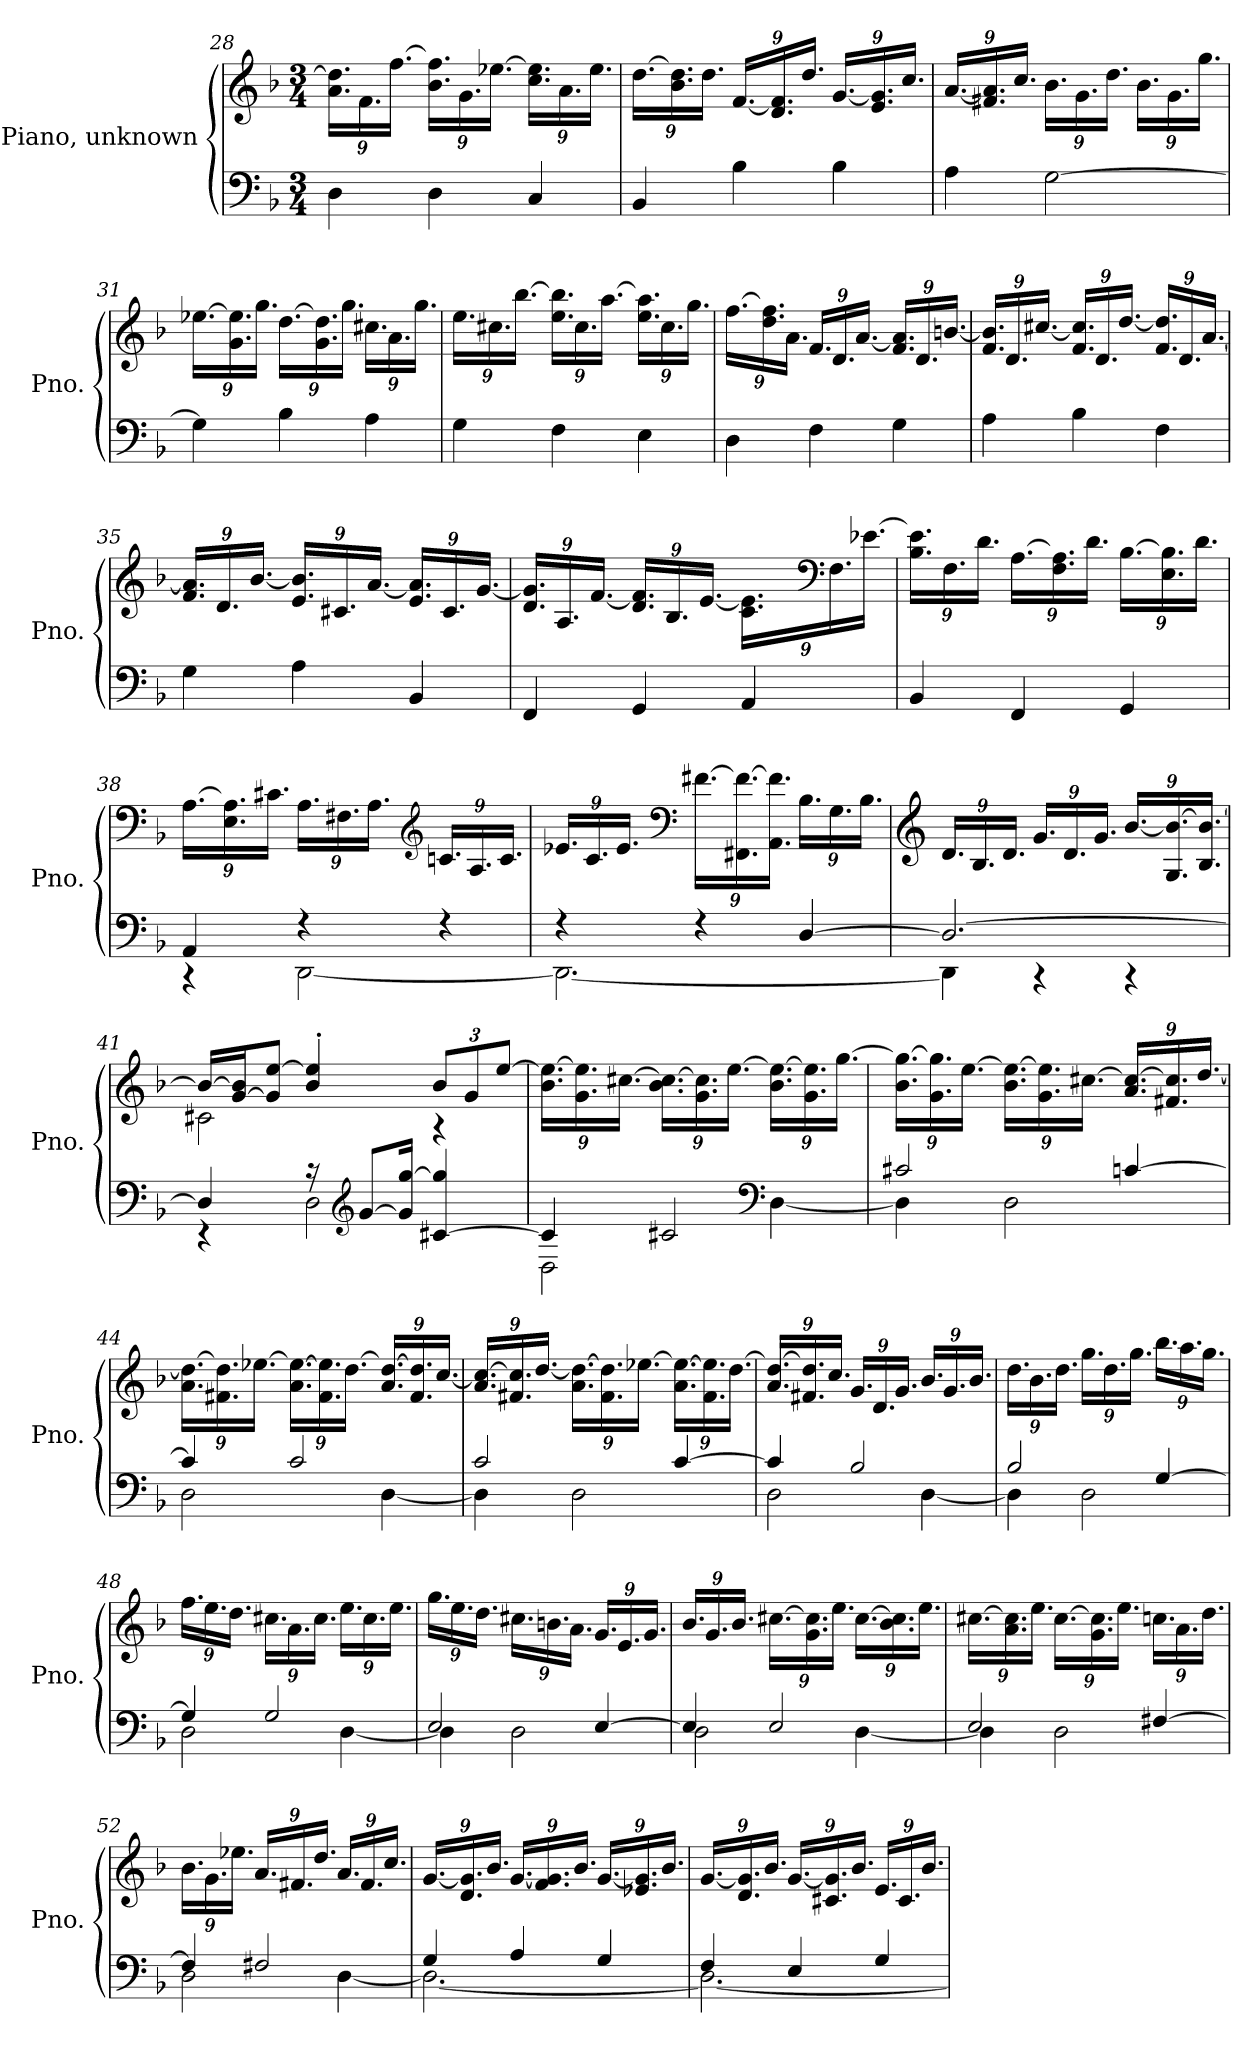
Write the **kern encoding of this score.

**kern	**kern
*part1	*part1
*staff2	*staff1
*I"Piano, unknown	*
*I'Pno.	*
*clefF4	*clefG2
*k[b-]	*k[b-]
*M3/4	*M3/4
*	*Xbrackettup
=28	=28
4D\	18.a\ 18.dd\]LL
.	18.f\
.	[18.ff\JJ
4D\	18.b-\ 18.ff\]LL
.	18.g\
.	[18.ee-X\JJ
4C/	18.cc\ 18.ee-\]LL
.	18.a\
.	18.ee-\JJ
=29	=29
4BB-/	[18.dd\LL
.	18.b-\ 18.dd\]
.	18.dd\JJ
4B-\	[18.f/LL
.	18.d/ 18.f/]
.	18.dd/JJ
4B-\	[18.g/LL
.	18.e/ 18.g/]
.	18.cc/JJ
!!LO:LB:g=z
=30	=30
4A\	[18.a/LL
.	18.f#X/ 18.a/]
.	18.cc/JJ
[2G\	18.b-\LL
.	18.g\
.	18.dd\JJ
.	18.b-\LL
.	18.g\
.	18.gg\JJ
=31	=31
4G\]	[18.ee-X\LL
.	18.g\ 18.ee-\]
.	18.gg\JJ
4B-\	[18.dd\LL
.	18.g\ 18.dd\]
.	18.gg\JJ
4A\	18.cc#X\LL
.	18.a\
.	18.gg\JJ
=32	=32
4G\	18.ee\LL
.	18.cc#X\
.	[18.bb-\JJ
4F\	18.ee\ 18.bb-\]LL
.	18.cc#\
.	[18.aa\JJ
4E\	18.ee\ 18.aa\]LL
.	18.cc#\
.	18.gg\JJ
!!LO:PB:g=z
=33	=33
4D\	[18.ff\LL
.	18.dd\ 18.ff\]
.	18.a\JJ
4F\	18.f/LL
.	18.d/
.	[18.a/JJ
4G\	18.f/ 18.a/]LL
.	18.d/
.	[18.bn/JJ
=34	=34
4A\	18.f/ 18.b/]LL
.	18.d/
.	[18.cc#X/JJ
4B-\	18.f/ 18.cc#/]LL
.	18.d/
.	[18.dd/JJ
4F\	18.f/ 18.dd/]LL
.	18.d/
.	[18.a/JJ
=35	=35
4G\	18.f/ 18.a/]LL
.	18.d/
.	[18.b-/JJ
4A\	18.e/ 18.b-/]LL
.	18.c#X/
.	[18.a/JJ
4BB-/	18.e/ 18.a/]LL
.	18.c#/
.	[18.g/JJ
!!LO:LB:g=z
=36	=36
4FF/	18.d/ 18.g/]LL
.	18.A/
.	[18.f/JJ
4GG/	18.d/ 18.f/]LL
.	18.B-/
.	[18.e/JJ
4AA/	18.c\ 18.e\]LL
*	*clefF4
.	18.F\
.	[18.e-X\JJ
=37	=37
4BB-/	18.B-\ 18.e-\]LL
.	18.F\
.	18.d\JJ
4FF/	[18.A\LL
.	18.F\ 18.A\]
.	18.d\JJ
4GG/	[18.B-\LL
.	18.E\ 18.B-\]
.	18.d\JJ
!!LO:LB:g=z
=38	=38
*^	*
4AA/	4r	[18.A\LL
.	.	18.E\ 18.A\]
.	.	18.c#X\JJ
4r	[2DD\	18.A\LL
.	.	18.F#X\
.	.	18.A\JJ
*	*	*clefG2
4r	.	18.cn/LL
.	.	18.A/
.	.	18.c/JJ
=39	=39	=39
4r	2.DD\_	18.e-X/LL
.	.	18.c/
.	.	18.e-/JJ
*	*	*clefF4
4r	.	[18.f#X\LL
.	.	18.FF#X\ 18.f#\_
.	.	18.AA\ 18.f#\]JJ
[4D/	.	18.B-\LL
.	.	18.G\
.	.	18.B-\JJ
!!LO:LB:g=z
=40	=40	=40
*	*	*clefG2
2.D/_	4DD\]	18.d/LL
.	.	18.B-/
.	.	18.d/JJ
.	4r	18.g/LL
.	.	18.d/
.	.	18.g/JJ
.	4r	[18.b-/LL
.	.	18.G/ 18.b-/_
.	.	18.B-/ 18.b-/_JJ
=41	=41	=41
*	*	*^
4D/]	4r	16b-/LL_	2c#X\
.	.	[16g/ 16b-/]J	.
.	.	8g/] [8ee/J	.
16r	2D\	4b-/' 4ee/]'	.
*clefG2	*	*	*
[8g/L	.	.	.
16g/] [16gg/Jk	.	.	.
[4c#X/ 4gg/]	.	12b-/L	4r
.	.	12g/	.
.	.	[12ee/J	.
*	*	*v	*v
!!LO:LB:g=z
=42	=42	=42
4c#/]	2D\	18.b-\ 18.ee\_LL
.	.	18.g\ 18.ee\]
.	.	[18.cc#X\JJ
2c#X/	.	18.b-\ 18.cc#\_LL
.	.	18.g\ 18.cc#\]
.	.	[18.ee\JJ
*clefF4	*	*
.	[4D\	18.b-\ 18.ee\_LL
.	.	18.g\ 18.ee\]
.	.	[18.gg\JJ
=43	=43	=43
2c#X/	4D\]	18.b-\ 18.gg\_LL
.	.	18.g\ 18.gg\]
.	.	[18.ee\JJ
.	2D\	18.b-\ 18.ee\_LL
.	.	18.g\ 18.ee\]
.	.	[18.cc#X\JJ
[4cn/	.	18.a/ 18.cc#/_LL
.	.	18.f#X/ 18.cc#/]
.	.	[18.dd/JJ
!!LO:LB:g=z
=44	=44	=44
4c/]	2D\	18.a\ 18.dd\_LL
.	.	18.f#X\ 18.dd\]
.	.	[18.ee-X\JJ
2c/	.	18.a\ 18.ee-\_LL
.	.	18.f#\ 18.ee-\]
.	.	[18.dd\JJ
.	[4D\	18.a/ 18.dd/_LL
.	.	18.f#/ 18.dd/]
.	.	[18.cc/JJ
=45	=45	=45
2c/	4D\]	18.a/ 18.cc/_LL
.	.	18.f#X/ 18.cc/]
.	.	[18.dd/JJ
.	2D\	18.a\ 18.dd\_LL
.	.	18.f#\ 18.dd\]
.	.	[18.ee-X\JJ
[4c/	.	18.a\ 18.ee-\_LL
.	.	18.f#\ 18.ee-\]
.	.	[18.dd\JJ
!!LO:PB:g=z
=46	=46	=46
4c/]	2D\	18.a/ 18.dd/_LL
.	.	18.f#X/ 18.dd/]
.	.	18.cc/JJ
2B-/	.	18.g/LL
.	.	18.d/
.	.	18.g/JJ
.	[4D\	18.b-/LL
.	.	18.g/
.	.	18.b-/JJ
=47	=47	=47
2B-/	4D\]	18.dd\LL
.	.	18.b-\
.	.	18.dd\JJ
.	2D\	18.gg\LL
.	.	18.dd\
.	.	18.gg\JJ
[4G/	.	18.bb-\LL
.	.	18.aa\
.	.	18.gg\JJ
=48	=48	=48
4G/]	2D\	18.ff\LL
.	.	18.ee\
.	.	18.dd\JJ
2G/	.	18.cc#X\LL
.	.	18.a\
.	.	18.cc#\JJ
.	[4D\	18.ee\LL
.	.	18.cc#\
.	.	18.ee\JJ
!!LO:LB:g=z
=49	=49	=49
2E/	4D\]	18.gg\LL
.	.	18.ee\
.	.	18.dd\JJ
.	2D\	18.cc#X\LL
.	.	18.bn\
.	.	18.a\JJ
[4E/	.	18.g/LL
.	.	18.e/
.	.	18.g/JJ
=50	=50	=50
4E/]	2D\	18.b-/LL
.	.	18.g/
.	.	18.b-/JJ
2E/	.	[18.cc#X\LL
.	.	18.g\ 18.cc#\]
.	.	18.ee\JJ
.	[4D\	[18.cc#\LL
.	.	18.b-\ 18.cc#\]
.	.	18.ee\JJ
=51	=51	=51
2E/	4D\]	[18.cc#X\LL
.	.	18.a\ 18.cc#\]
.	.	18.ee\JJ
.	2D\	[18.cc#\LL
.	.	18.g\ 18.cc#\]
.	.	18.ee\JJ
[4F#X/	.	18.ccn\LL
.	.	18.a\
.	.	18.dd\JJ
!!LO:LB:g=z
=52	=52	=52
4F#/]	2D\	18.b-\LL
.	.	18.g\
.	.	18.ee-X\JJ
2F#X/	.	18.a/LL
.	.	18.f#X/
.	.	18.dd/JJ
.	[4D\	18.a/LL
.	.	18.f#/
.	.	18.cc/JJ
=53	=53	=53
4G/	2.D\_	[18.g/LL
.	.	18.d/ 18.g/]
.	.	18.b-/JJ
4A/	.	[18.g/LL
.	.	18.f/ 18.g/]
.	.	18.b-/JJ
4G/	.	[18.g/LL
.	.	18.e-X/ 18.g/]
.	.	18.b-/JJ
=54	=54	=54
4F/	2.D\_	[18.g/LL
.	.	18.d/ 18.g/]
.	.	18.b-/JJ
4E/	.	[18.g/LL
.	.	18.c#X/ 18.g/]
.	.	18.b-/JJ
4G/	.	18.e/LL
.	.	18.c#/
.	.	18.b-/JJ
*v	*v	*
=	=
*-	*-
